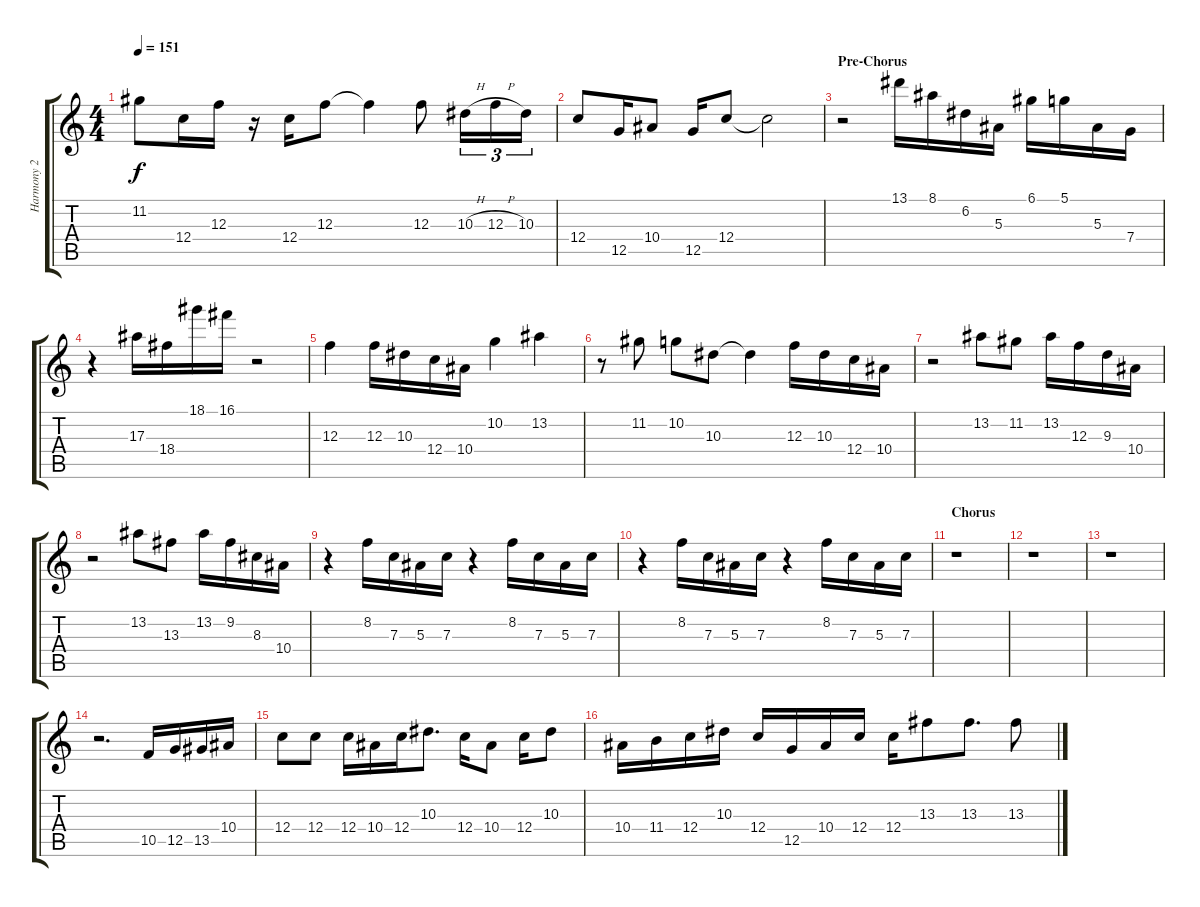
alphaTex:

\track ("Harmony 2" "Harmony 2") {instrument overdrivenguitar}
\staff {score tabs}
\tuning (D4 A3 F3 C3 G2 C2) {hide}
\ts (4 4)
\tempo 151
\clef g2
\ks aminor
11.2.8{dy f} 12.4.16 12.3.16 r.16 12.4.16 12.3.8 12.3{t}.4 12.3.8 10.3{h}.16{tu (3 2)} 12.3{h}.16{tu (3 2)} 10.3.16{tu (3 2)} |
12.4.8 12.5.16 10.4.8 12.5.16 12.4.8 12.4{t}.2 |
\section ("" "Pre-Chorus")
r.2 13.1.16 8.1.16 6.2.16 5.3.16 6.1.16 5.1.16 5.3.16 7.4.16 |
r.4 17.3.16 18.4.16 18.1.16 16.1.16 r.2 |
12.3.4 12.3.16 10.3.16 12.4.16 10.4.16 10.2.4 13.2.4 |
r.8 11.2.8 10.2.8 10.3.8 10.3{t}.4 12.3.16 10.3.16 12.4.16 10.4.16 |
r.2 13.2.8 11.2.8 13.2.16 12.3.16 9.3.16 10.4.16 |
r.2 13.2.8 13.3.8 13.2.16 9.2.16 8.3.16 10.4.16 |
r.4 8.2.16 7.3.16 5.3.16 7.3.16 r.4 8.2.16 7.3.16 5.3.16 7.3.16 |
r.4 8.2.16 7.3.16 5.3.16 7.3.16 r.4 8.2.16 7.3.16 5.3.16 7.3.16 |
\section ("" "Chorus")
r.1 |
r.1 |
r.1 |
r.2{d} 10.5.16 12.5.16 13.5.16 10.4.16 |
12.4.8 12.4.8 12.4.16 10.4.16 12.4.16 10.3.8{d} 12.4.16 10.4.8 12.4.16 10.3.8 |
10.4.16 11.4.16 12.4.16 10.3.16 12.4.16 12.5.16 10.4.16 12.4.16 12.4.16 13.3.8 13.3.8{d} 13.3.8
